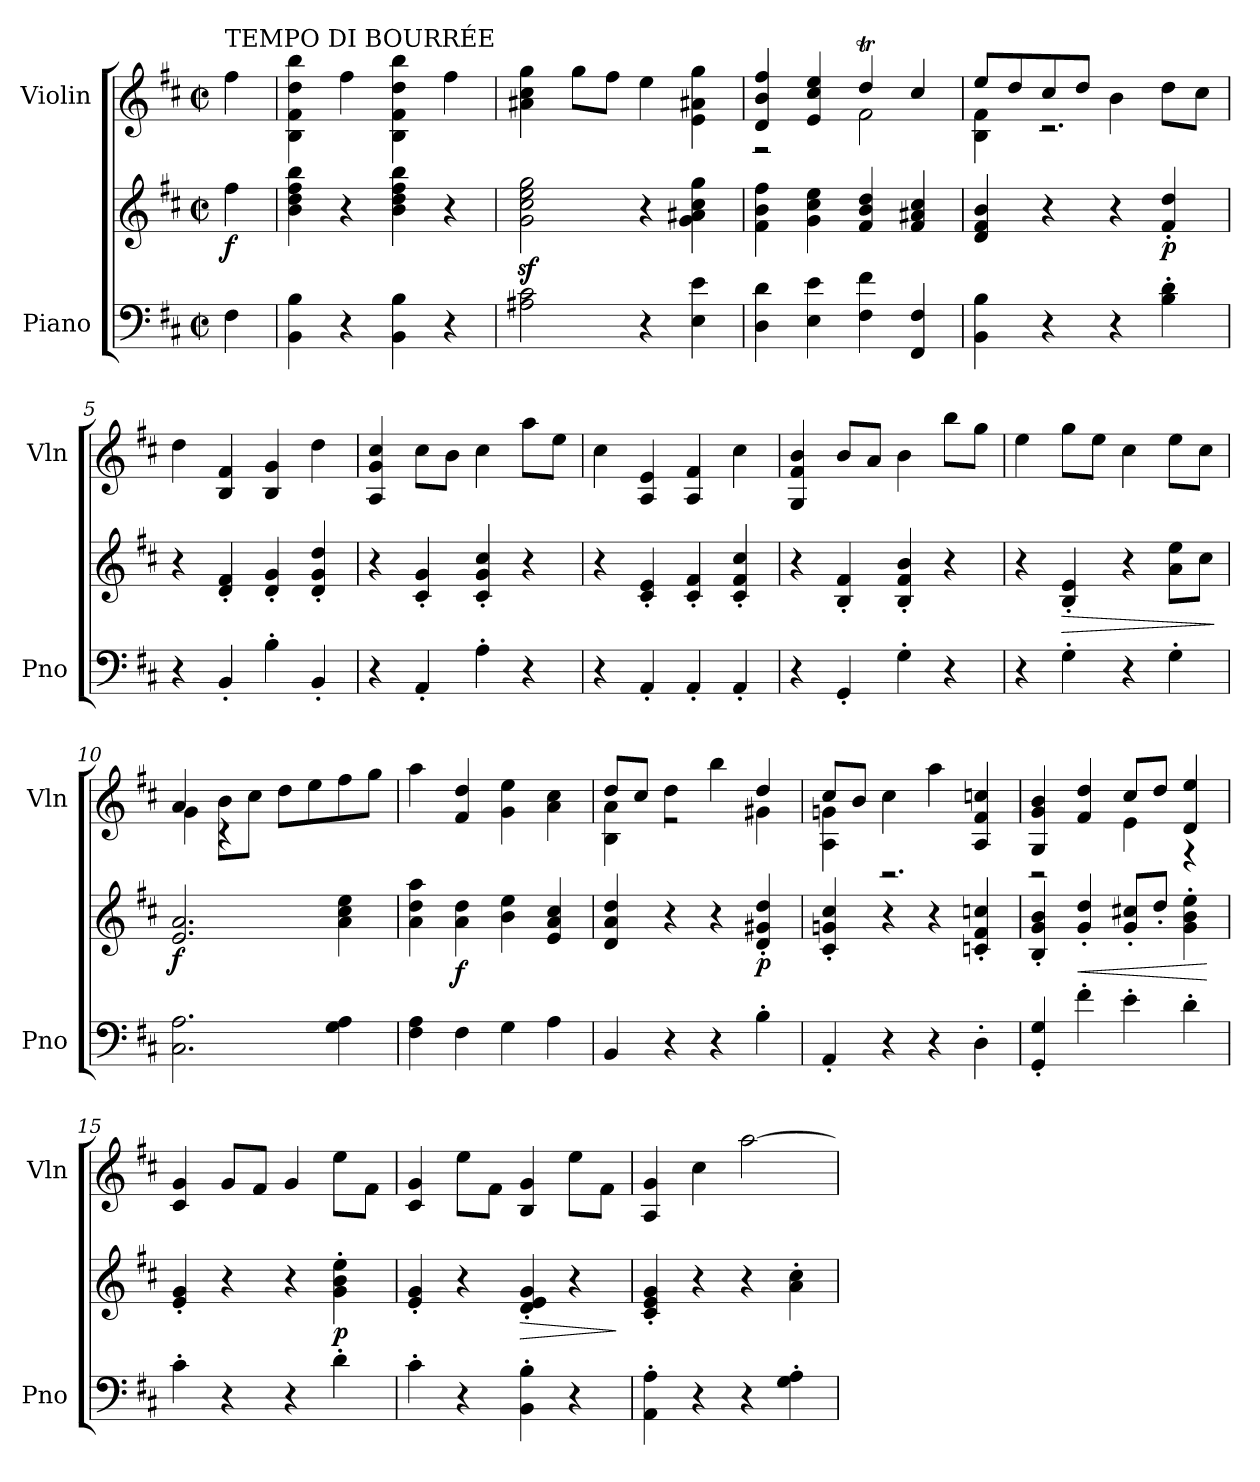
**kern	**kern	**dynam	**kern
*part2	*part2	*part2	*part1
*staff3	*staff2	*staff2/3	*staff1
*I"Piano	*	*	*I"Violin
*I'Pno	*	*	*I'Vln
*clefF4	*clefG2	*	*clefG2
*k[f#c#]	*k[f#c#]	*	*k[f#c#]
*M2/2	*M2/2	*	*M2/2
*met(c|)	*met(c|)	*	*met(c|)
*MM105	*MM105	*	*MM105
=	=	=	=
!	!	!	!LO:TX:a:t=TEMPO DI BOURRÉE
!	!	!LO:DY:b	!
4F#\	4ff#\	f	4ff#\
=1	=1	=1	=1
4BB\ 4B\	4b\ 4dd\ 4ff#\ 4bb\	.	4B\ 4f#\ 4dd\ 4bb\
4r	4r	.	4ff#\
4BB\ 4B\	4b\ 4dd\ 4ff#\ 4bb\	.	4B\ 4f#\ 4dd\ 4bb\
4r	4r	.	4ff#\
=2	=2	=2	=2
2A#X\ 2c#\	2g\z< 2cc#\z< 2ee\z< 2gg\z<	.	4a#X\ 4cc#\ 4gg\
.	.	.	8gg\L
.	.	.	8ff#\J
4r	4r	.	4ee\
4E\ 4e\	4g\ 4a#X\ 4cc#\ 4gg\	.	4e\ 4a#X\ 4gg\
=3	=3	=3	=3
*	*	*	*^
4D\ 4d\	4f#\ 4b\ 4ff#\	.	4d/ 4b/ 4ff#/	2r
4E\ 4e\	4g\ 4cc#\ 4ee\	.	4e/ 4cc#/ 4ee/	.
4F#\ 4f#\	4f#/ 4b/ 4dd/	.	4ddT/	2f#\
4FF#/ 4F#/	4f#/ 4a#X/ 4cc#/	.	4cc#/	.
=4	=4	=4	=4	=4
4BB\ 4B\	4d/ 4f#/ 4b/	.	8ee/L	4B\ 4f#\
.	.	.	8dd/	.
4r	4r	.	8cc#/	2.r
.	.	.	8dd/J	.
4r	4r	.	4b\	.
!	!	!LO:DY:b	!	!
4B\' 4d\'	4f#/' 4dd/'	p	8dd\L	.
.	.	.	8cc#\J	.
*	*	*	*v	*v
=5	=5	=5	=5
4r	4r	.	4dd\
4BB'/	4d/' 4f#/'	.	4B/ 4f#/
4B'\	4d/' 4g/'	.	4B/ 4g/
4BB'/	4d/' 4g/' 4dd/'	.	4dd\
=6	=6	=6	=6
4r	4r	.	4A/ 4g/ 4cc#/
4AA'/	4c#/' 4g/'	.	8cc#\L
.	.	.	8b\J
4A'\	4c#/' 4g/' 4cc#/'	.	4cc#\
4r	4r	.	8aa\L
.	.	.	8ee\J
=7	=7	=7	=7
4r	4r	.	4cc#\
4AA'/	4c#/' 4e/'	.	4A/ 4e/
4AA'/	4c#/' 4f#/'	.	4A/ 4f#/
4AA'/	4c#/' 4f#/' 4cc#/'	.	4cc#\
!!LO:LB:g=z
=8	=8	=8	=8
4r	4r	.	4G/ 4f#/ 4b/
4GG'/	4B/' 4f#/'	.	8b/L
.	.	.	8a/J
4G'\	4B/' 4f#/' 4b/'	.	4b\
4r	4r	.	8bb\L
.	.	.	8gg\J
=9	=9	=9	=9
4r	4r	.	4ee\
!	!	!LO:HP:b	!
4G'\	4B/' 4e/'	>	8gg\L
.	.	.	8ee\J
4r	4r	.	4cc#\
4G'\	8a\ 8ee\L	.	8ee\L
.	8cc#\J	.	8cc#\J
.	.	]	.
=10	=10	=10	=10
*	*	*	*^
!	!	!LO:DY:b	!	!
2.C#\ 2.A\	2.e/ 2.a/	f	4a/	4g\
.	.	.	8b\L	4r
.	.	.	8cc#\J	.
.	.	.	8dd\L	2ryy
.	.	.	8ee\	.
4G\ 4A\	4a\ 4cc#\ 4ee\	.	8ff#\	.
.	.	.	8gg\J	.
*	*	*	*v	*v
=11	=11	=11	=11
4F#\ 4A\	4a\ 4dd\ 4aa\	.	4aa\
!	!	!LO:DY:b	!
4F#\	4a\ 4dd\	f	4f#/ 4dd/
4G\	4b\ 4ee\	.	4g\ 4ee\
4A\	4e/ 4a/ 4cc#/	.	4a\ 4cc#\
=12	=12	=12	=12
*	*	*	*^
4BB/	4d/ 4a/ 4dd/	.	8dd/L	4B\ 4a\
.	.	.	8cc#/J	.
4r	4r	.	4dd\	2r
4r	4r	.	4bb\	.
!	!	!LO:DY:b	!	!
4B'\	4d/' 4g#X/' 4dd/'	p	4dd/	4g#X\
=13	=13	=13	=13	=13
4AA'/	4c#/' 4gn/' 4cc#/'	.	8cc#/L	4A\ 4gn\
.	.	.	8b/J	.
4r	4r	.	4cc#\	2.r
4r	4r	.	4aa\	.
4D'\	4cn/' 4f#/' 4ccn/'	.	4A/ 4f#/ 4ccn/	.
=14	=14	=14	=14	=14
4GG/' 4G/'	4B/' 4g/' 4b/'	.	4G/ 4g/ 4b/	2r
!	!	!LO:HP:b	!	!
4f#'\	4g/' 4dd/'	<	4f#/ 4dd/	.
4e'\	8g/' 8cc#X/'L	.	8cc#/L	4e\
.	8dd'/J	.	8dd/J	.
4d'\	4g\' 4b\' 4ee\'	.	4d/ 4ee/	4r
*	*	*	*v	*v
.	.	[	.
=15	=15	=15	=15
4c#'\	4e/' 4g/'	.	4c#/ 4g/
4r	4r	.	8g/L
.	.	.	8f#/J
4r	4r	.	4g/
!	!	!LO:DY:b	!
4d'\	4g\' 4b\' 4ee\'	p	8ee\L
.	.	.	8f#\J
!!LO:LB:g=z
=16	=16	=16	=16
4c#'\	4e/' 4g/'	.	4c#/ 4g/
4r	4r	.	8ee\L
.	.	.	8f#\J
!	!	!LO:HP:b	!
4BB\' 4B\'	4d/' 4e/' 4g/'	>	4B/ 4g/
4r	4r	.	8ee\L
.	.	.	8f#\J
.	.	]	.
=17	=17	=17	=17
4AA\' 4A\'	4c#/' 4e/' 4g/'	.	4A/ 4g/
4r	4r	.	4cc#\
4r	4r	.	[2aa\
4G\' 4A\'	4a\' 4cc#\'	.	.
=	=	=	=
*-	*-	*-	*-
